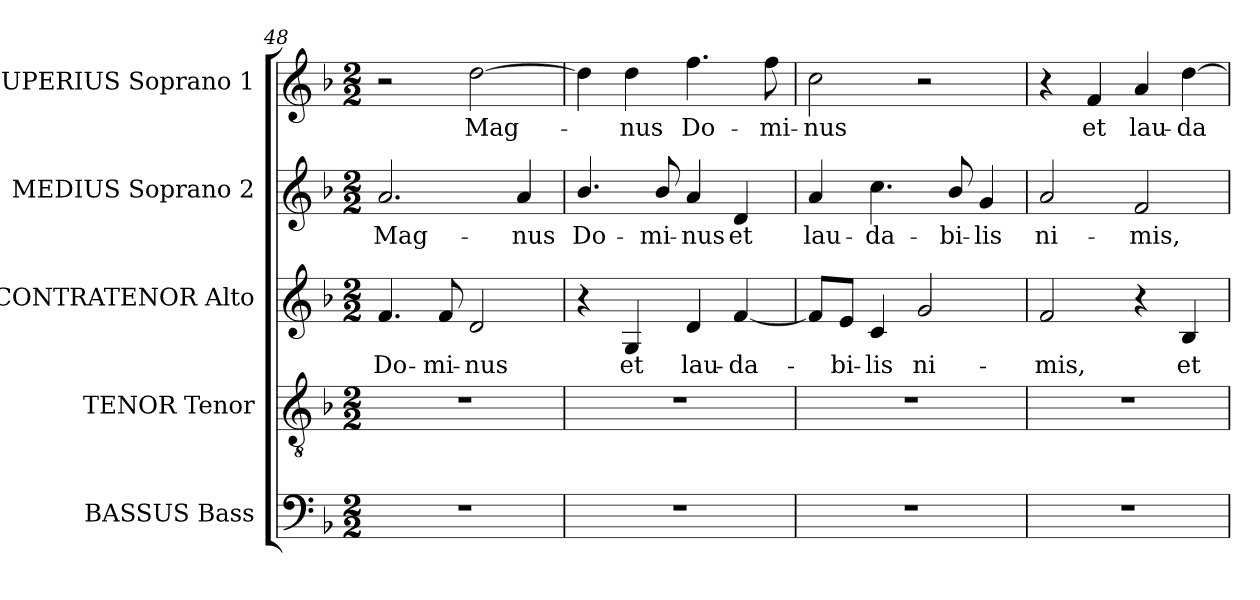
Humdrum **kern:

**kern	**kern	**kern	**text	**kern	**text	**kern	**text
*part5	*part4	*part3	*part3	*part2	*part2	*part1	*part1
*staff5	*staff4	*staff3	*staff3	*staff2	*staff2	*staff1	*staff1
*I"BASSUS Bass	*I"TENOR Tenor	*I"CONTRATENOR Alto	*	*I"MEDIUS Soprano 2	*	*I"SUPERIUS Soprano 1	*
*I'B	*I'T	*I'A	*	*I'S2	*	*I'S1	*
*clefF4	*clefGv2	*clefG2	*	*clefG2	*	*clefG2	*
*	*ITrd7c12	*	*	*	*	*	*
*k[b-]	*k[b-]	*k[b-]	*	*k[b-]	*	*k[b-]	*
*F:	*F:	*F:	*	*F:	*	*F:	*
*M2/2	*M2/2	*M2/2	*	*M2/2	*	*M2/2	*
=48	=48	=48	=48	=48	=48	=48	=48
!	!	!	!LO:LY:b:color=#000000	!	!	!	!
!	!	!	!	!	!LO:LY:b:color=#000000	!	!
1r	1r	4.fi/	Do-	2.ai/	Mag-	2r	.
!	!	!	!LO:LY:b:color=#000000	!	!	!	!
.	.	8fi/	-mi-	.	.	.	.
!	!	!	!LO:LY:b:color=#000000	!	!	!	!
!	!	!	!	!	!	!	!LO:LY:b:color=#000000
.	.	2di/	-nus	.	.	[2ddi\	Mag-
!	!	!	!	!	!LO:LY:b:color=#000000	!	!
.	.	.	.	4ai/	-nus	.	.
=49	=49	=49	=49	=49	=49	=49	=49
!	!	!	!	!	!LO:LY:b:color=#000000	!	!
1r	1r	4r	.	4.b-i/	Do-	4ddi\]	.
!	!	!	!LO:LY:b:color=#000000	!	!	!	!
!	!	!	!	!	!	!	!LO:LY:b:color=#000000
.	.	4Gi/	et	.	.	4ddi\	-nus
!	!	!	!	!	!LO:LY:b:color=#000000	!	!
.	.	.	.	8b-i/	-mi-	.	.
!	!	!	!LO:LY:b:color=#000000	!	!	!	!
!	!	!	!	!	!LO:LY:b:color=#000000	!	!
!	!	!	!	!	!	!	!LO:LY:b:color=#000000
.	.	4di/	lau-	4ai/	-nus	4.ffi\	Do-
!	!	!	!LO:LY:b:color=#000000	!	!	!	!
!	!	!	!	!	!LO:LY:b:color=#000000	!	!
.	.	[4fi/	-da-	4di/	et	.	.
!	!	!	!	!	!	!	!LO:LY:b:color=#000000
.	.	.	.	.	.	8ffi\	-mi-
!!LO:LB:g=z
=50	=50	=50	=50	=50	=50	=50	=50
!	!	!	!	!	!LO:LY:b:color=#000000	!	!
!	!	!	!	!	!	!	!LO:LY:b:color=#000000
1r	1r	8fi/L]	.	4ai/	lau-	2cci\	-nus
!	!	!	!LO:LY:b:color=#000000	!	!	!	!
.	.	8ei/J	-bi-	.	.	.	.
!	!	!	!LO:LY:b:color=#000000	!	!	!	!
!	!	!	!	!	!LO:LY:b:color=#000000	!	!
.	.	4ci/	-lis	4.cci\	-da-	.	.
!	!	!	!LO:LY:b:color=#000000	!	!	!	!
.	.	2gi/	ni-	.	.	2r	.
!	!	!	!	!	!LO:LY:b:color=#000000	!	!
.	.	.	.	8b-i/	-bi-	.	.
!	!	!	!	!	!LO:LY:b:color=#000000	!	!
.	.	.	.	4gi/	-lis	.	.
=51	=51	=51	=51	=51	=51	=51	=51
!	!	!	!LO:LY:b:color=#000000	!	!	!	!
!	!	!	!	!	!LO:LY:b:color=#000000	!	!
1r	1r	2fi/	-mis,	2ai/	ni-	4r	.
!	!	!	!	!	!	!	!LO:LY:b:color=#000000
.	.	.	.	.	.	4fi/	et
!	!	!	!	!	!LO:LY:b:color=#000000	!	!
!	!	!	!	!	!	!	!LO:LY:b:color=#000000
.	.	4r	.	2fi/	-mis,	4ai/	lau-
!	!	!	!LO:LY:b:color=#000000	!	!	!	!
!	!	!	!	!	!	!	!LO:LY:b:color=#000000
.	.	4B-i/	et	.	.	[4ddi\	-da-
=	=	=	=	=	=	=	=
*-	*-	*-	*-	*-	*-	*-	*-
